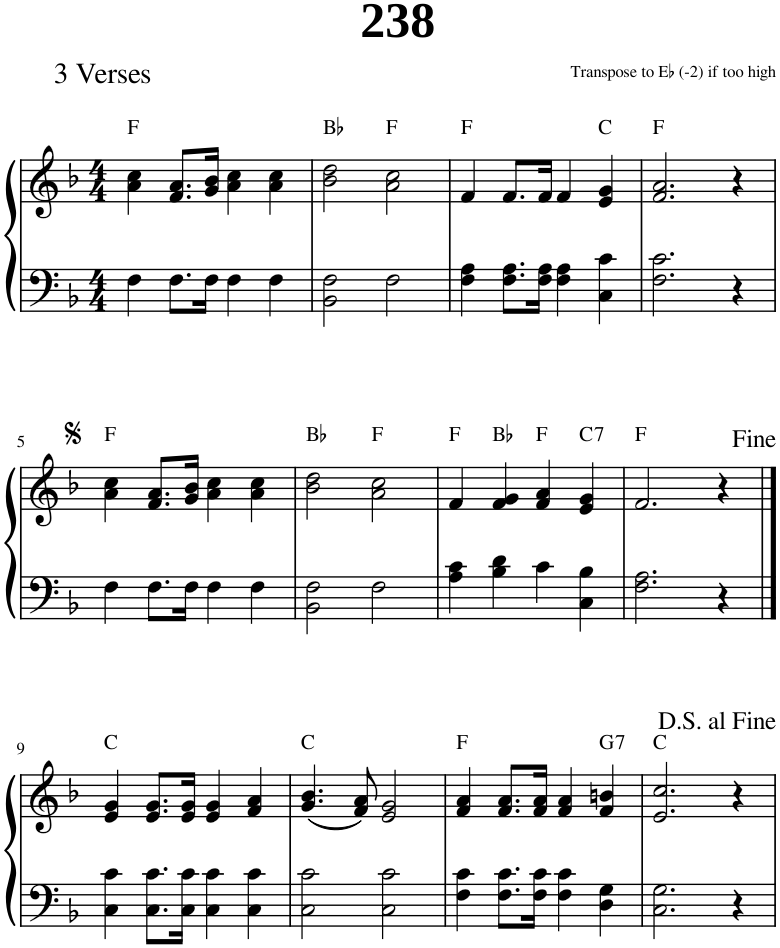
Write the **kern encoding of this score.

**kern	**kern	**harte
*part1	*part1	*part1
*staff2	*staff1	*
*I"Piano	*	*
*I'Pno.	*	*
*clefF4	*clefG2	*
*k[b-]	*k[b-]	*
*M4/4	*M4/4	*
=1	=1	=1
4F\	4a\ 4cc\	F:maj
8.F\L	8.f/ 8.a/L	.
16F\Jk	16g/ 16b-/Jk	.
4F\	4a\ 4cc\	.
4F\	4a\ 4cc\	.
=2	=2	=2
2BB-\ 2F\	2b-\ 2dd\	Bb:maj
2F\	2a\ 2cc\	F:maj
=3	=3	=3
4F\ 4A\	4f/	F:maj
8.F\ 8.A\L	8.f/L	.
16F\ 16A\Jk	16f/Jk	.
4F\ 4A\	4f/	.
4C\ 4c\	4e/ 4g/	C:maj
=4	=4	=4
2.F\ 2.c\	2.f/ 2.a/	F:maj
4r	4r	.
!!LO:LB:g=z
=5	=5	=5
4F\	4a\ 4cc\	F:maj
8.F\L	8.f/ 8.a/L	.
16F\Jk	16g/ 16b-/Jk	.
4F\	4a\ 4cc\	.
4F\	4a\ 4cc\	.
=6	=6	=6
2BB-\ 2F\	2b-\ 2dd\	Bb:maj
2F\	2a\ 2cc\	F:maj
=7	=7	=7
4A\ 4c\	4f/	F:maj
4B-\ 4d\	4f/ 4g/	Bb:maj
4c\	4f/ 4a/	F:maj
!	!	!LO:H:kt=7
4C\ 4B-\	4e/ 4g/	C:7
=8	=8	=8
2.F\ 2.A\	2.f/	F:maj
4r	4r	.
!!LO:LB:g=z
==9	==9	==9
4C\ 4c\	4e/ 4g/	C:maj
8.C\ 8.c\L	8.e/ 8.g/L	.
16C\ 16c\Jk	16e/ 16g/Jk	.
4C\ 4c\	4e/ 4g/	.
4C\ 4c\	4f/ 4a/	.
=10	=10	=10
2C\ 2c\	(4.g/ 4.b-/	C:maj
.	8f/ 8a/)	.
2C\ 2c\	2e/ 2g/	.
=11	=11	=11
4F\ 4c\	4f/ 4a/	F:maj
8.F\ 8.c\L	8.f/ 8.a/L	.
16F\ 16c\Jk	16f/ 16a/Jk	.
4F\ 4c\	4f/ 4a/	.
!	!	!LO:H:kt=7
4D\ 4G\	4f/ 4bn/	G:7
=12	=12	=12
2.C\ 2.G\	2.e/ 2.cc/	C:maj
4r	4r	.
=	=	=
*-	*-	*-
